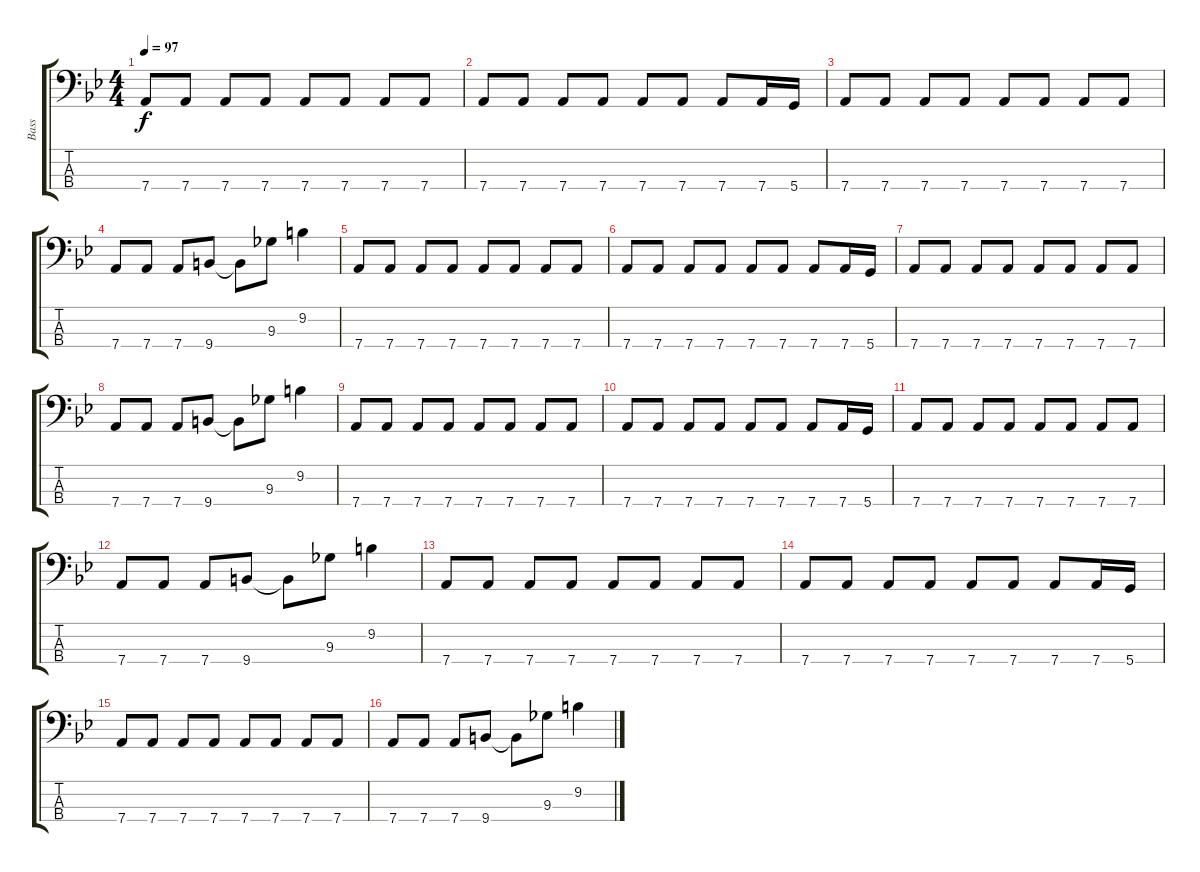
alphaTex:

\track ("Bass" "Bass") {instrument electricbasspick}
\staff {score tabs}
\tuning (G2 D2 A1 D1) {hide}
\ts (4 4)
\tempo 97
\clef f4
\ks bb
7.4.8{dy f} 7.4.8 7.4.8 7.4.8 7.4.8 7.4.8 7.4.8 7.4.8 |
7.4.8 7.4.8 7.4.8 7.4.8 7.4.8 7.4.8 7.4.8 7.4.16 5.4.16 |
7.4.8 7.4.8 7.4.8 7.4.8 7.4.8 7.4.8 7.4.8 7.4.8 |
7.4.8 7.4.8 7.4.8 9.4.8 9.4{t}.8 9.3.8 9.2.4 |
7.4.8 7.4.8 7.4.8 7.4.8 7.4.8 7.4.8 7.4.8 7.4.8 |
7.4.8 7.4.8 7.4.8 7.4.8 7.4.8 7.4.8 7.4.8 7.4.16 5.4.16 |
7.4.8 7.4.8 7.4.8 7.4.8 7.4.8 7.4.8 7.4.8 7.4.8 |
7.4.8 7.4.8 7.4.8 9.4.8 9.4{t}.8 9.3.8 9.2.4 |
7.4.8 7.4.8 7.4.8 7.4.8 7.4.8 7.4.8 7.4.8 7.4.8 |
7.4.8 7.4.8 7.4.8 7.4.8 7.4.8 7.4.8 7.4.8 7.4.16 5.4.16 |
7.4.8 7.4.8 7.4.8 7.4.8 7.4.8 7.4.8 7.4.8 7.4.8 |
7.4.8 7.4.8 7.4.8 9.4.8 9.4{t}.8 9.3.8 9.2.4 |
7.4.8 7.4.8 7.4.8 7.4.8 7.4.8 7.4.8 7.4.8 7.4.8 |
7.4.8 7.4.8 7.4.8 7.4.8 7.4.8 7.4.8 7.4.8 7.4.16 5.4.16 |
7.4.8 7.4.8 7.4.8 7.4.8 7.4.8 7.4.8 7.4.8 7.4.8 |
7.4.8 7.4.8 7.4.8 9.4.8 9.4{t}.8 9.3.8 9.2.4
